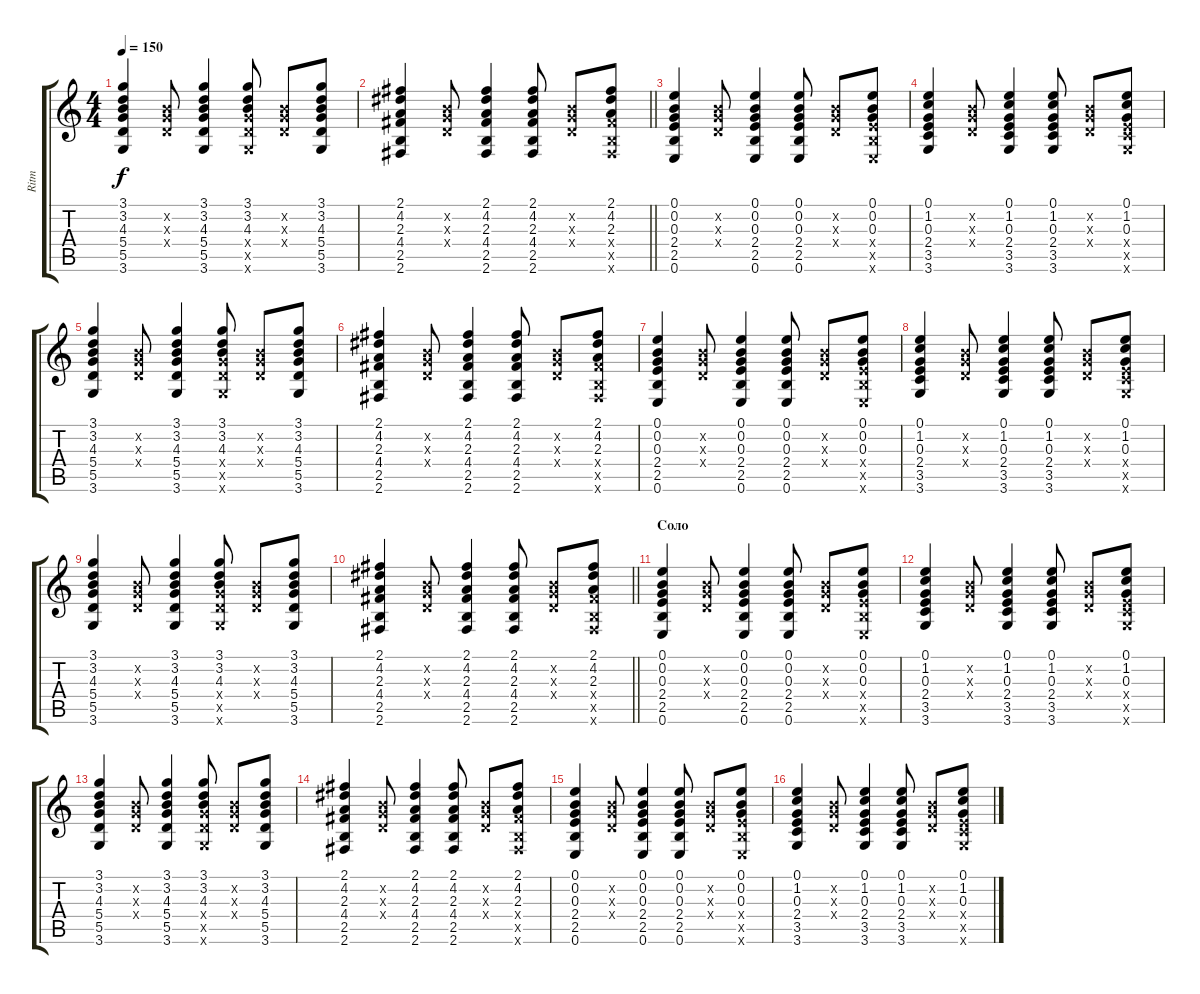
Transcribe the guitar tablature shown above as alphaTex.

\track ("Ritm" "Ritm") {instrument acousticguitarnylon}
\staff {score tabs}
\tuning (E4 B3 G3 D3 A2 E2) {hide}
\ts (4 4)
\tempo 150
\clef g2
\ks c
(3.1 3.2 4.3 5.4 5.5 3.6).4{dy f} (0.2{x} 0.3{x} 0.4{x}).8 (3.1 3.2 4.3 5.4 5.5 3.6).4 (3.1 3.2 4.3 5.4{x} 5.5{x} 3.6{x}).8 (0.2{x} 0.3{x} 0.4{x}).8 (3.1 3.2 4.3 5.4 5.5 3.6).8 |
\barLineRight lightlight
(2.1 4.2 2.3 4.4 2.5 2.6).4 (0.2{x} 0.3{x} 0.4{x}).8 (2.1 4.2 2.3 4.4 2.5 2.6).4 (2.1 4.2 2.3 4.4 2.5 2.6).8 (0.2{x} 0.3{x} 0.4{x}).8 (2.1 4.2 2.3 4.4{x} 2.5{x} 2.6{x}).8 |
(0.1 0.2 0.3 2.4 2.5 0.6).4 (0.2{x} 0.3{x} 0.4{x}).8 (0.1 0.2 0.3 2.4 2.5 0.6).4 (0.1 0.2 0.3 2.4 2.5 0.6).8 (0.2{x} 0.3{x} 0.4{x}).8 (0.1 0.2 0.3 2.4{x} 2.5{x} 0.6{x}).8 |
(0.1 1.2 0.3 2.4 3.5 3.6).4 (0.2{x} 0.3{x} 0.4{x}).8 (0.1 1.2 0.3 2.4 3.5 3.6).4 (0.1 1.2 0.3 2.4 3.5 3.6).8 (0.2{x} 0.3{x} 0.4{x}).8 (0.1 1.2 0.3 2.4{x} 3.5{x} 3.6{x}).8 |
(3.1 3.2 4.3 5.4 5.5 3.6).4 (0.2{x} 0.3{x} 0.4{x}).8 (3.1 3.2 4.3 5.4 5.5 3.6).4 (3.1 3.2 4.3 5.4{x} 5.5{x} 3.6{x}).8 (0.2{x} 0.3{x} 0.4{x}).8 (3.1 3.2 4.3 5.4 5.5 3.6).8 |
(2.1 4.2 2.3 4.4 2.5 2.6).4 (0.2{x} 0.3{x} 0.4{x}).8 (2.1 4.2 2.3 4.4 2.5 2.6).4 (2.1 4.2 2.3 4.4 2.5 2.6).8 (0.2{x} 0.3{x} 0.4{x}).8 (2.1 4.2 2.3 4.4{x} 2.5{x} 2.6{x}).8 |
(0.1 0.2 0.3 2.4 2.5 0.6).4 (0.2{x} 0.3{x} 0.4{x}).8 (0.1 0.2 0.3 2.4 2.5 0.6).4 (0.1 0.2 0.3 2.4 2.5 0.6).8 (0.2{x} 0.3{x} 0.4{x}).8 (0.1 0.2 0.3 2.4{x} 2.5{x} 0.6{x}).8 |
(0.1 1.2 0.3 2.4 3.5 3.6).4 (0.2{x} 0.3{x} 0.4{x}).8 (0.1 1.2 0.3 2.4 3.5 3.6).4 (0.1 1.2 0.3 2.4 3.5 3.6).8 (0.2{x} 0.3{x} 0.4{x}).8 (0.1 1.2 0.3 2.4{x} 3.5{x} 3.6{x}).8 |
(3.1 3.2 4.3 5.4 5.5 3.6).4 (0.2{x} 0.3{x} 0.4{x}).8 (3.1 3.2 4.3 5.4 5.5 3.6).4 (3.1 3.2 4.3 5.4{x} 5.5{x} 3.6{x}).8 (0.2{x} 0.3{x} 0.4{x}).8 (3.1 3.2 4.3 5.4 5.5 3.6).8 |
\barLineRight lightlight
(2.1 4.2 2.3 4.4 2.5 2.6).4 (0.2{x} 0.3{x} 0.4{x}).8 (2.1 4.2 2.3 4.4 2.5 2.6).4 (2.1 4.2 2.3 4.4 2.5 2.6).8 (0.2{x} 0.3{x} 0.4{x}).8 (2.1 4.2 2.3 4.4{x} 2.5{x} 2.6{x}).8 |
\section ("" "Соло")
(0.1 0.2 0.3 2.4 2.5 0.6).4 (0.2{x} 0.3{x} 0.4{x}).8 (0.1 0.2 0.3 2.4 2.5 0.6).4 (0.1 0.2 0.3 2.4 2.5 0.6).8 (0.2{x} 0.3{x} 0.4{x}).8 (0.1 0.2 0.3 2.4{x} 2.5{x} 0.6{x}).8 |
(0.1 1.2 0.3 2.4 3.5 3.6).4 (0.2{x} 0.3{x} 0.4{x}).8 (0.1 1.2 0.3 2.4 3.5 3.6).4 (0.1 1.2 0.3 2.4 3.5 3.6).8 (0.2{x} 0.3{x} 0.4{x}).8 (0.1 1.2 0.3 2.4{x} 3.5{x} 3.6{x}).8 |
(3.1 3.2 4.3 5.4 5.5 3.6).4 (0.2{x} 0.3{x} 0.4{x}).8 (3.1 3.2 4.3 5.4 5.5 3.6).4 (3.1 3.2 4.3 5.4{x} 5.5{x} 3.6{x}).8 (0.2{x} 0.3{x} 0.4{x}).8 (3.1 3.2 4.3 5.4 5.5 3.6).8 |
(2.1 4.2 2.3 4.4 2.5 2.6).4 (0.2{x} 0.3{x} 0.4{x}).8 (2.1 4.2 2.3 4.4 2.5 2.6).4 (2.1 4.2 2.3 4.4 2.5 2.6).8 (0.2{x} 0.3{x} 0.4{x}).8 (2.1 4.2 2.3 4.4{x} 2.5{x} 2.6{x}).8 |
(0.1 0.2 0.3 2.4 2.5 0.6).4 (0.2{x} 0.3{x} 0.4{x}).8 (0.1 0.2 0.3 2.4 2.5 0.6).4 (0.1 0.2 0.3 2.4 2.5 0.6).8 (0.2{x} 0.3{x} 0.4{x}).8 (0.1 0.2 0.3 2.4{x} 2.5{x} 0.6{x}).8 |
(0.1 1.2 0.3 2.4 3.5 3.6).4 (0.2{x} 0.3{x} 0.4{x}).8 (0.1 1.2 0.3 2.4 3.5 3.6).4 (0.1 1.2 0.3 2.4 3.5 3.6).8 (0.2{x} 0.3{x} 0.4{x}).8 (0.1 1.2 0.3 2.4{x} 3.5{x} 3.6{x}).8
